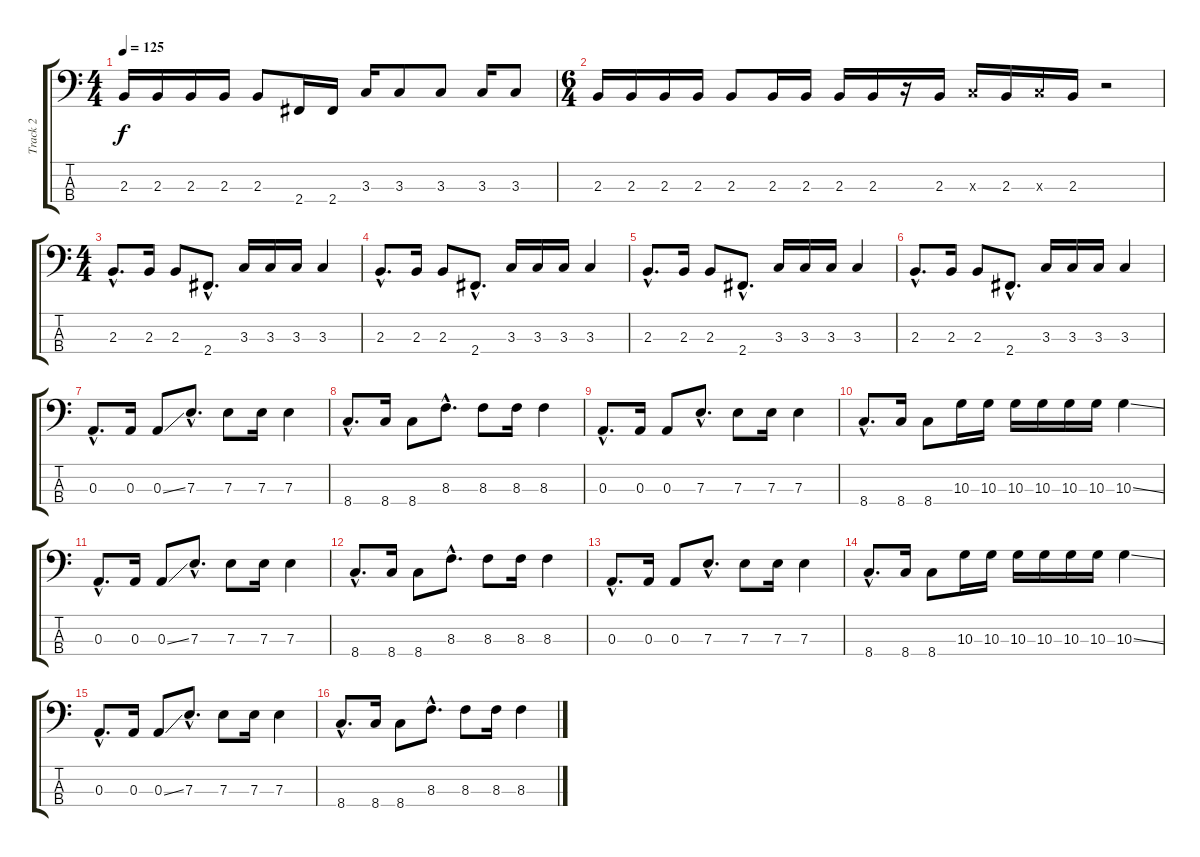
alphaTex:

\track ("Track 2" "Track 2") {instrument electricbassfinger}
\staff {score tabs}
\tuning (G2 D2 A1 E1) {hide}
\ts (4 4)
\tempo 125
\clef f4
\ks c
2.3.16{dy f} 2.3.16 2.3.16 2.3.16 2.3.8 2.4.16 2.4.16 3.3.16 3.3.8 3.3.8 3.3.16 3.3.8 |
\ts (6 4)
2.3.16 2.3.16 2.3.16 2.3.16 2.3.8 2.3.16 2.3.16 2.3.16 2.3.16 r.16 2.3.16{instrument slapbass1} 3.3{x}.16 2.3.16 3.3{x}.16 2.3.16 r.2 |
\ts (4 4)
2.3{hac}.8{d} 2.3.16 2.3.8 2.4{hac}.8{d} 3.3.16 3.3.16 3.3.16 3.3.4 |
2.3{hac}.8{d} 2.3.16 2.3.8 2.4{hac}.8{d} 3.3.16 3.3.16 3.3.16 3.3.4 |
2.3{hac}.8{d} 2.3.16 2.3.8 2.4{hac}.8{d} 3.3.16 3.3.16 3.3.16 3.3.4 |
2.3{hac}.8{d} 2.3.16 2.3.8 2.4{hac}.8{d} 3.3.16 3.3.16 3.3.16 3.3.4 |
0.3{hac}.8{d} 0.3.16 0.3{ss}.8 7.3{hac}.8{d} 7.3.8 7.3.16 7.3.4 |
8.4{hac}.8{d} 8.4.16 8.4.8 8.3{hac}.8{d} 8.3.8 8.3.16 8.3.4 |
0.3{hac}.8{d} 0.3.16 0.3.8 7.3{hac}.8{d} 7.3.8 7.3.16 7.3.4 |
8.4{hac}.8{d} 8.4.16 8.4.8 10.3.16 10.3.16 10.3.16 10.3.16 10.3.16 10.3.16 10.3{ss}.4 |
0.3{hac}.8{d} 0.3.16 0.3{ss}.8 7.3{hac}.8{d} 7.3.8 7.3.16 7.3.4 |
8.4{hac}.8{d} 8.4.16 8.4.8 8.3{hac}.8{d} 8.3.8 8.3.16 8.3.4 |
0.3{hac}.8{d} 0.3.16 0.3.8 7.3{hac}.8{d} 7.3.8 7.3.16 7.3.4 |
8.4{hac}.8{d} 8.4.16 8.4.8 10.3.16 10.3.16 10.3.16 10.3.16 10.3.16 10.3.16 10.3{ss}.4 |
0.3{hac}.8{d} 0.3.16 0.3{ss}.8 7.3{hac}.8{d} 7.3.8 7.3.16 7.3.4 |
8.4{hac}.8{d} 8.4.16 8.4.8 8.3{hac}.8{d} 8.3.8 8.3.16 8.3.4
